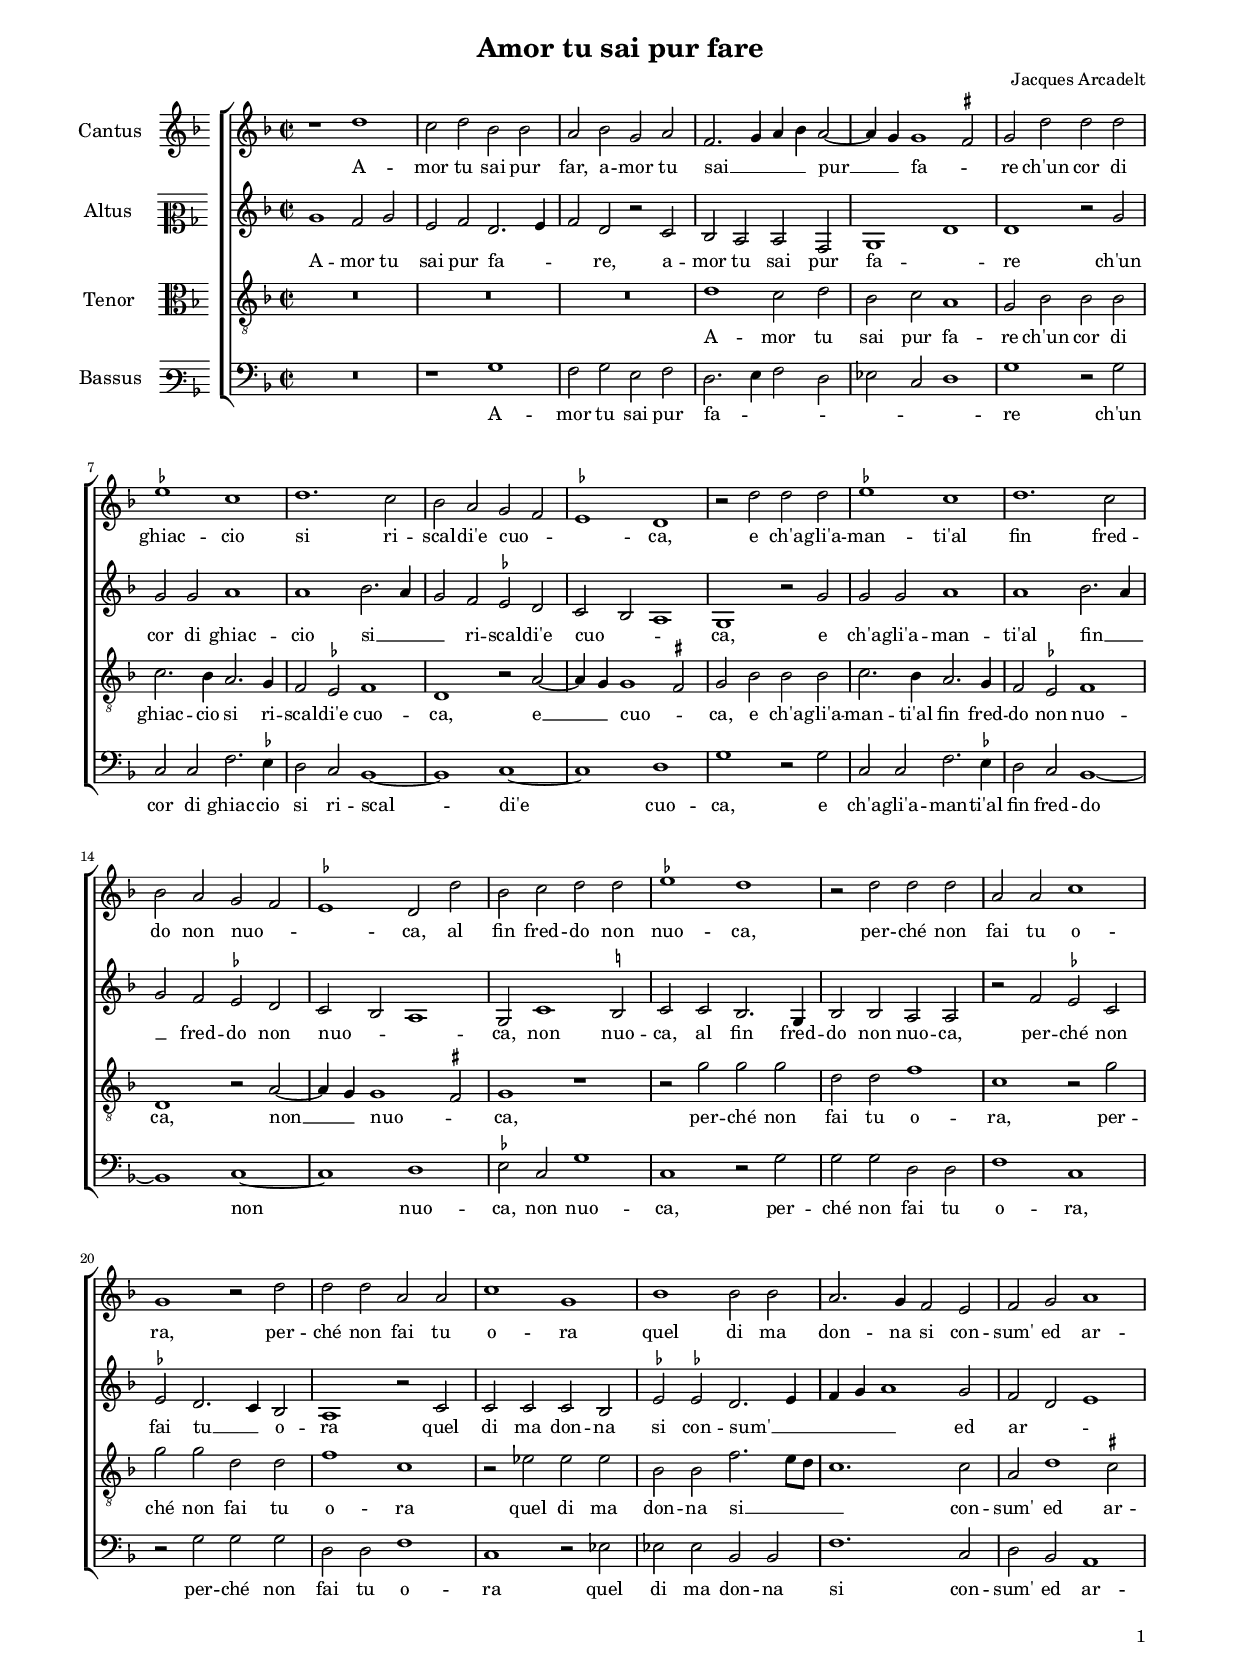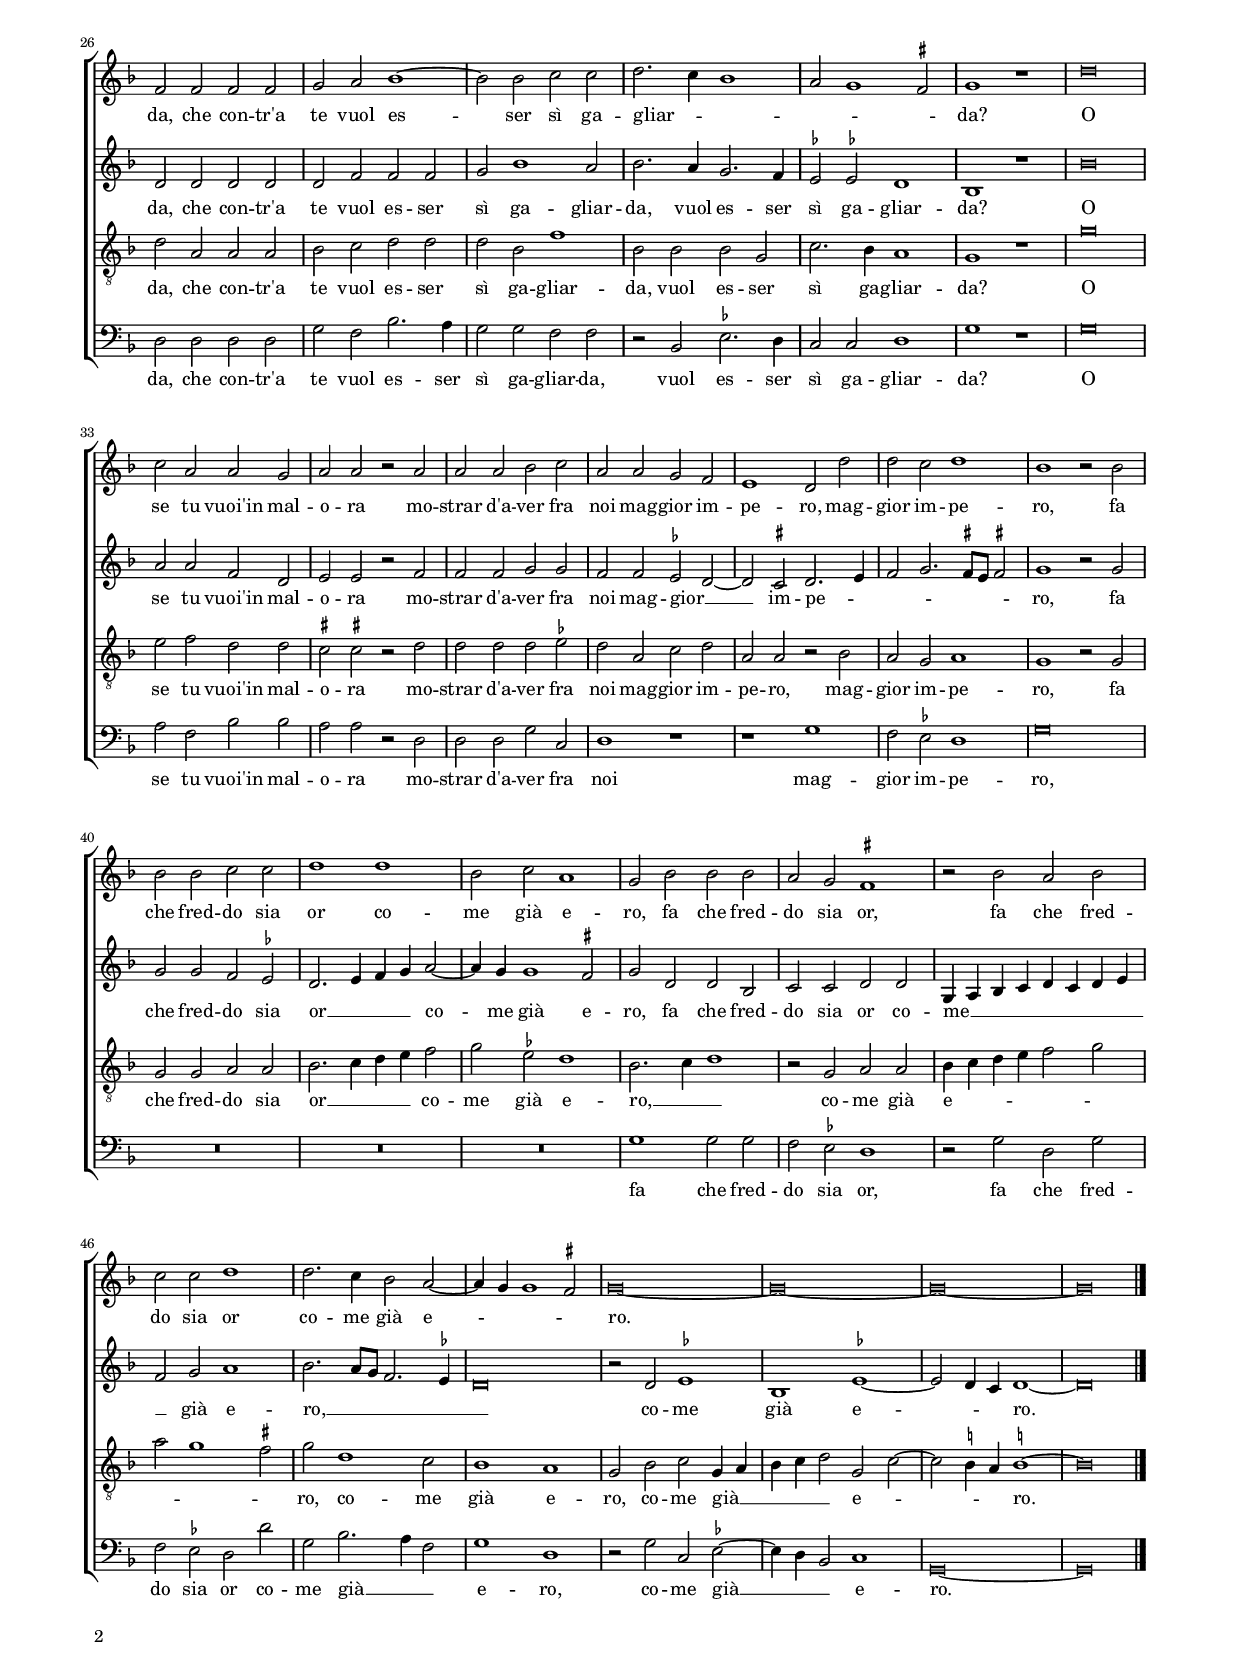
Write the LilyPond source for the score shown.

\header
{
  title="Amor tu sai pur fare"
  composer="Jacques Arcadelt"
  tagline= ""
}

\version "2.18.2"
\language deutsch
#(set-global-staff-size 15)
% #(set-default-paper-size "letter")
#(ly:set-option 'point-and-click #f)

	
global = {
	\key f \major
	\time 2/2 \set Score.measureLength = #(ly:make-moment 2/1)
        \skip 1*2*52 \bar "|."
	}

	ficta = { \once \set suggestAccidentals = ##t }
	
	forget = #(define-music-function (parser location music) (ly:music?) #{
		\accidentalStyle forget
		$music
		\accidentalStyle default
		#})
	
	m = \melisma
	me = \melismaEnd


\paper
	{
	top-margin = 1.5 \cm
	bottom-margin = 0.9 \cm
	left-margin = 1.6 \cm
	right-margin = 1.6 \cm
	ragged-bottom = ##f
	ragged-last-bottom = ##f
	print-page-number = ##f
	system-system-spacing = #'((basic-distance . 17) (minimum-distance . 14) (padding . 6) (strechability . 150))
        oddFooterMarkup=\markup   \fill-line { "" \fromproperty #'page:page-number-string }
        evenFooterMarkup=\markup  \fill-line { \fromproperty #'page:page-number-string "" }
        last-bottom-spacing = #'((basic-distance . 12) (minimum-distance . 8) (padding . 4))
	systems-per-page = 4
%       page-count = 3        
%	min-systems-per-page = 3
	}


incipitcantus = \markup { \score {
	{
	\set Staff.instrumentName = \markup { \fontsize #1 "Cantus" }
	\key f \major
	\clef violin
	s4 \bar ""
	}
	\layout  {
	raggedright = ##t
	indent = 1.6 \cm
	line-width = 2.2\cm
	\context { \Staff \remove Time_signature_engraver }
	\override Staff.Clef.Y-extent = #'(0 . 0)
	}} \hspace #1 }
	
      
incipitaltus = \markup { \score {
	{
	\set Staff.instrumentName = \markup { \fontsize #1 "Altus" }
	\key f \major
	\clef mezzosoprano
	s4 \bar ""
	}
	\layout  {
	raggedright = ##t
	indent = 1.6 \cm
	line-width = 2.2\cm
	\context { \Staff \remove Time_signature_engraver }
	\override Staff.Clef.Y-extent = #'(0 . 0)
	}} \hspace #1 }


incipittenor = \markup { \score {
	{
	\set Staff.instrumentName = \markup { \fontsize #1 "Tenor" }
	\key f \major
	\clef alto
	s4 \bar ""
	}
	\layout  {
	raggedright = ##t
	indent = 1.6 \cm
	line-width = 2.2\cm
	\context { \Staff \remove Time_signature_engraver }
	\override Staff.Clef.Y-extent = #'(0 . 0)
	}} \hspace #1 }


incipitbassus = \markup { \score {
	{
	\set Staff.instrumentName = \markup { \fontsize #1 "Bassus" }
	\key f \major
	\clef varbaritone
	s4 \bar ""
	}
	\layout  {
	raggedright = ##t
	indent = 1.6 \cm
	line-width = 2.2\cm
	\context { \Staff \remove Time_signature_engraver }
	\override Staff.Clef.Y-extent = #'(0 . 0)
	}} \hspace #1 }


cantus =  \relative c''
	{
	r1 d
	c2 d b b
	a2 b g a
	f2. g4 a b a2~
%5
        a4 g g1 \ficta fis2 |	
	g2 d' d d
	\ficta es1 c
	d1. c2
	b2 a g f
%10
	\ficta es1 d |
	r2 d' d d
	\ficta es1 c
	d1. c2
	b2 a g f
%15
	\ficta es1 d2 d' |
	b2 c d d
	\ficta es1 d
	r2 d d d
	a2 a c1
%20
	g1 r2 d' |
	d2 d a a
	c1 g
	b1 b2 b
	a2. g4 f2 e
%25
	f2 g a1 |
	f2 f f f
	g2 a b1~
	b2 b c c
	d2. c4 b1
%30
	a2 g1 \ficta fis2 |
	g1 r
	d'\breve
	c2 a a g
	a2 a r a
%35
	a2 a b c |
	a2 a g2 f
	e1 d2 d'
	d2 c d1
	b1 r2 b
%40
	b2 b c c |
	d1 d
	b2 c a1
	g2 b b b
	a2 g \ficta fis1
%45
	r2 b a b |
	c2 c d1
	d2. c4 b2 a~
	a4 g g1 \ficta fis2
	g\breve~
%50
	g\breve~
	g\breve~
	g\breve |
	}


altus =  \relative c'
        {
	g'1 f2 g
	e2 f d2. e4
	f2 d r2 c
	b2 a a f
%5
	g1 d' |
	d1 r2 g
	g2 g a1
	a1 b2. a4
	g2 f \ficta es2 d
%10
        c2 b a1 |
	g1 r2 g'	
	g2 g a1
	a1 b2. a4
	g2 f \ficta es d
%15
	c2 b a1 |
	g2 c1 \ficta h2
	c2 c b2. g4
	b2 b a a
	r2 f' \ficta es c
%20
	\ficta es2 d2. c4 b2 |
	a1 r2 c
	c2 c c b
	\ficta es2 \ficta es! d2. \forget e4 
        f g a1 g2
%25
	f2 d e1 |
	d2 d d d
	d2 f f f
	g2 b1 a2
	b2. a4 g2. f4
%30
	\ficta es2 \ficta es! d1 |
	b1 r
	b'\breve
	a2 a f d
	e2 e r f
%35
	f2 f g g |
	f2 f \ficta es d~
	d2 \ficta cis d2. e4
	f2 g2. \ficta fis8 e \ficta fis!2
	g1 r2 g
%40
	g2 g f \ficta es |
	d2. e4 f g a2~
	a4 g g1 \ficta fis2
	g2 d d b
	c2 c d d
%45
	g,4 a b c d c d e |
	f2 g a1
	b2. a8 g f2. \ficta es4
	d\breve
	r2 d \ficta es1
%50
	b1 \ficta es~ |
	\ficta es2 d4 c d1~
	d\breve |
	}


tenor =  \relative c'
	{
	R\breve
	R\breve
	R\breve
	d1 c2 d
%5
	b2 c a1 |
	g2 b b b
	c2. b4 a2. g4
	f2 \ficta es f1
	d1 r2 a'~
%10
	a4 g g1 \ficta fis2 |
	g2 b b b
	c2. b4 a2. g4
	f2 \ficta es f1
	d1 r2 a'~
%15
	a4 g g1 \ficta fis2 |
	g1 r
	r2 g' g g
	d2 d f1
	c1 r2 g'
%20
	g2 g d d |
	f1 c
	r2 es es es
	b2 b f'2. e8 d
	c1. c2
%25
	a2 d1 \ficta cis2 |
	d2 a a a
	b2 c d d
	d2 b f'1
	b,2 b b g
%30
	c2. b4 a1 |
	g1 r
	g'\breve
	e2 f d d
	\ficta cis2 \ficta cis! r d
%35
	d2 d d \ficta es |
	d2 a c d
	a2 a r b
	a2 g a1
	g1 r2 g
%40
	g2 g a a |
	b2. c4 d e f2
	g2 \ficta es d1
	b2. c4 d1
	r2 g, a a
%45
	b4 c d e f2 g |
	a2 g1 \ficta fis2
	g2 d1 c2
	b1 a
	g2 b c g4 a
%50
	b4 c d2 g, c~ |
	c2 \ficta h4 a \ficta h!1~
	\ficta h\breve |
	}


bassus  =  \relative c
	{
	R\breve
	r1 g'
	f2 g e f
	d2. e4 f2 d
%5
	es2 c d1 |
	g1 r2 g
	c,2 c f2. \ficta es4
	d2 c b1~
	b1 c~
%10
	c1 d |
	g1 r2 g
	c,2 c f2. \ficta es4
	d2 c b1~
	b1 c~
%15
	c1 d |
	\ficta es2 c g'1
	c,1 r2 g'
	g2 g d d
	f1 c
%20
	r2 g' g g |
	d2 d f1
	c1 r2 es
	es2 es b b
	f'1. c2
%25
	d2 b a1 |
	d2 d d d
	g2 f b2. a4
	g2 g f f
	r2 b, \ficta es2. d4
%30
	c2 c d1 |
	g1 r
	g\breve
	a2 f b b
	a2 a r d,
%35
	d2 d g c, |
	d1 r
	r1 g
	f2 \ficta es d1
	g\breve
%40
	R\breve |
	R\breve
	R\breve
	g1 g2 g
	f2 \ficta es d1
%45
	r2 g d g |
	f2 \ficta es d d'
	g,2 b2. a4 f2
	g1 d
	r2 g c, \ficta es~
%50
	\ficta es4 d b2 c1 |
	g\breve~
	g\breve |
	}


lyricscantus = \lyricmode {
	A -- mor tu sai pur far,
        a -- mor tu sai __ _ _ _ pur __ _ fa -- _ re
        ch'un cor di ghiac -- cio si ri -- scal -- di'e cuo -- _ _ ca,
        e ch'a -- gli'a -- man -- ti'al fin fred -- do non nuo -- _ _ ca,
        al fin fred -- do non nuo -- ca,
        per -- ché non fai tu o -- ra,
        per -- ché non fai tu o -- ra
        quel di ma don -- na si con -- sum' ed ar -- da,
        che con -- tr'a te vuol es -- ser sì ga -- gliar -- _ _ _ _ _ da?
        O se tu vuoi'in mal -- o -- ra
        mo -- strar d'a -- ver fra noi mag -- gior im -- pe -- ro,
        mag -- gior im -- pe -- ro,
        fa che fred -- do sia or co -- me già e -- ro,
        fa che fred -- do sia or,
        fa che fred -- do sia or co -- me già e -- _ _ _ ro.
	}


lyricsaltus = \lyricmode {
	A -- mor tu sai pur fa -- _ _ re,
        a -- mor tu sai pur fa -- _ re
        ch'un cor di ghiac -- cio si __ _ _ ri -- scal -- di'e cuo -- _ _ ca,
        e ch'a -- gli'a -- man -- ti'al fin __ _ _ fred -- do non nuo -- _ _ ca,
        non nuo -- ca,
        al fin fred -- do non nuo -- ca,
        per -- ché non fai tu __ _ o -- ra
        quel di ma don -- na si con -- sum' __ _ _ _ _ ed ar -- _ _ da,
        che con -- tr'a te vuol es -- ser sì ga -- gliar -- da,
        vuol es -- ser sì ga -- gliar -- da?
        O se tu vuoi'in mal -- o -- ra
        mo -- strar d'a -- ver fra noi mag -- gior __ _ im -- pe -- _ _ _ _ _ _ ro,
        fa che fred -- do sia or __ _ _ _ co -- me già e -- ro,
        fa che fred -- do sia or co -- me __ _ _ _ _ _ _ _ _ già e -- ro, __ _ _ _ _ _
        co -- me già e -- _ _ ro.
	}


lyricstenor = \lyricmode {
	A -- mor tu sai pur fa -- re
        ch'un cor di ghiac -- cio si ri -- scal -- di'e cuo -- ca,
        e __ _ cuo -- _ ca,
        e ch'a -- gli'a -- man -- ti'al fin fred -- do non nuo -- ca,
        non __ _ nuo -- _ ca,
        per -- ché non fai tu o -- ra,
        per -- ché non fai tu o -- ra
        quel di ma don -- na si __ _ _ _ con -- sum' ed ar -- da,
        che con -- tr'a te vuol es -- ser sì ga -- gliar -- da,
        vuol es -- ser sì ga -- gliar -- da?
        O se tu vuoi'in mal -- o -- ra
        mo -- strar d'a -- ver fra noi mag -- gior im -- pe -- ro,
        mag -- gior im -- pe -- ro,
        fa che fred -- do sia or __ _ _ _ co -- me già e -- ro, __ _ _
        co -- me già e -- _ _ _ _ _ _ _ _ ro,
        co -- me già e -- ro,
        co -- me già __ _ _ _ _ e -- _ _ _ ro.
	}


lyricsbassus = \lyricmode {
	A -- mor tu sai pur fa -- _ _ _ _ _ _ re
        ch'un cor di ghiac -- cio si ri -- scal -- di'e cuo -- ca,
        e ch'a -- gli'a -- man -- ti'al fin fred -- do non nuo -- ca,
        non nuo -- ca,
        per -- ché non fai tu o -- ra,
        per -- ché non fai tu o -- ra
        quel di ma don -- na si con -- sum' ed ar -- da,
        che con -- tr'a te vuol es -- ser sì ga -- gliar -- da,
        vuol es -- ser sì ga -- gliar -- da?
        O se tu vuoi'in mal -- o -- ra
        mo -- strar d'a -- ver fra noi mag -- gior im -- pe -- ro,
        fa che fred -- do sia or,
        fa che fred -- do sia or co -- me già __ _ _ e -- ro,
        co -- me già __ _ _ e -- ro.
	}


\score
{  
	% \transpose {
	\new ChoirStaff \with { \override StaffGrouper.staff-staff-spacing.basic-distance = #12 }
	<<

	\new Staff << \global
	\new Voice="v1" {
		\set Staff.instrumentName=\incipitcantus
        %       \set Staff.instrumentName="S"
		\set Staff.midiInstrument = "reed organ"
		\clef "violin"
		\cantus }
	\new Lyrics \lyricsto "v1" {\lyricscantus }
	>>


	\new Staff << \global
	\new Voice="v2" {
		\set Staff.instrumentName=\incipitaltus
        %       \set Staff.instrumentName="A"
		\set Staff.midiInstrument = "reed organ"
		\clef "violin" 
		\altus}
	\new Lyrics \lyricsto "v2" {\lyricsaltus }
	>>


	\new Staff << \global
	\new Voice="v3" {
		\set Staff.instrumentName=\incipittenor
        %       \set Staff.instrumentName="T"
		\set Staff.midiInstrument = "reed organ"
		\clef "G_8"
		\tenor }
	\new Lyrics \lyricsto "v3" {\lyricstenor }
	>>


	\new Staff << \global
	\new Voice="v4" {
		\set Staff.instrumentName=\incipitbassus
        %       \set Staff.instrumentName="B"
		\set Staff.midiInstrument = "reed organ"
		\clef "bass" 
		\bassus }
	\new Lyrics \lyricsto "v4" {\lyricsbassus}
	>>

	>>
	% } % transpose

	\layout
	{
	indent = 2.3 \cm
%	\context { \Lyrics \override VerticalAxisGroup.nonstaff-relatedstaff-spacing.padding = #2 }
%	\context { \Lyrics \override LyricText.font-size = #1 }
	\context { \Staff \override TimeSignature.break-visibility = #end-of-line-invisible }
%       \context { \Staff \consists "Ambitus_engraver" }
%	\context { \Voice \override Slur.transparent = ##t }
	\context { \Score \override BarNumber.padding = #2 }
	\context { \Voice \override NoteHead.style = #'baroque }
	}

\midi
	{
    	\tempo 2 = 90
	}
	
}


% EOF
